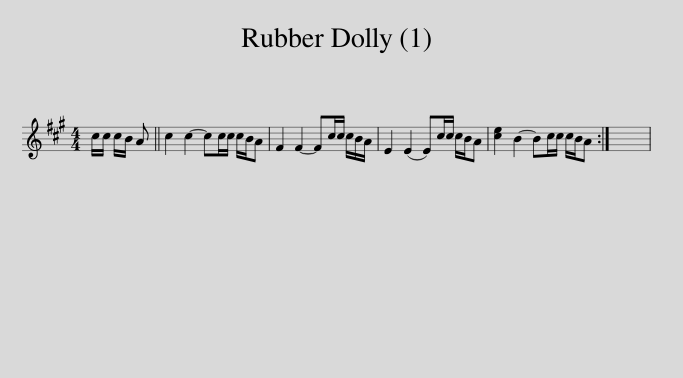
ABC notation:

X:1
L:1/8
M:4/4
I:linebreak $
K:A
V:1 treble
V:1
 c/c/ c/B/ A || c2 c2- cc/c/ c/B/A | F2 F2- Fc/c/ c/B/A/ | E2 (E2 E)c/c/ c/B/A | [ce]2 B2- Bc/c/ c/B/A :| %5
 x8 | %6
